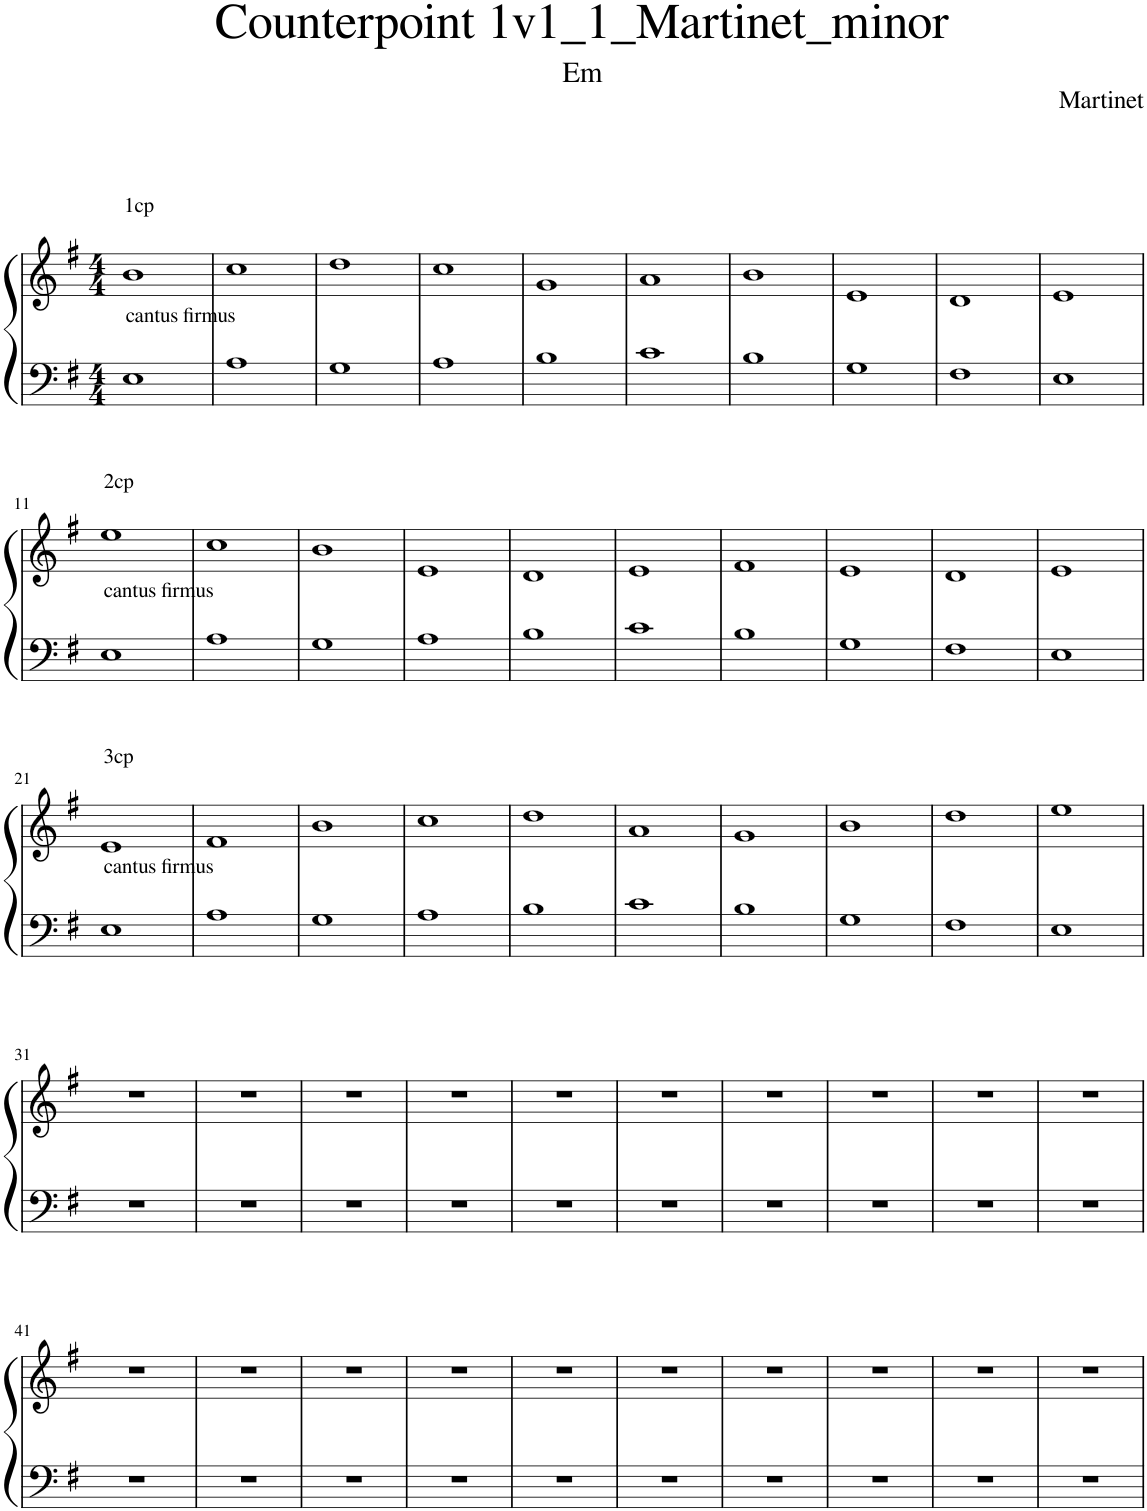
**kern	**kern
*part1	*part1
*staff2	*staff1
*I"Piano	*
*I'Pno.	*
*clefF4	*clefG2
*k[f#]	*k[f#]
*M4/4	*M4/4
=1	=1
!	!LO:TX:a:t=1cp
!LO:TX:a:t=cantus firmus	!
1E	1b
=2	=2
1A	1cc
=3	=3
1G	1dd
=4	=4
1A	1cc
=5	=5
1B	1g
=6	=6
1c	1a
=7	=7
1B	1b
=8	=8
1G	1e
=9	=9
1F#	1d
=10	=10
1E	1e
!!LO:LB:g=z
=11	=11
!	!LO:TX:a:t=2cp
!LO:TX:a:t=cantus firmus	!
1E	1ee
=12	=12
1A	1cc
=13	=13
1G	1b
=14	=14
1A	1e
=15	=15
1B	1d
=16	=16
1c	1e
=17	=17
1B	1f#
=18	=18
1G	1e
=19	=19
1F#	1d
=20	=20
1E	1e
!!LO:LB:g=z
=21	=21
!	!LO:TX:a:t=3cp
!LO:TX:a:t=cantus firmus	!
1E	1e
=22	=22
1A	1f#
=23	=23
1G	1b
=24	=24
1A	1cc
=25	=25
1B	1dd
=26	=26
1c	1a
=27	=27
1B	1g
=28	=28
1G	1b
=29	=29
1F#	1dd
=30	=30
1E	1ee
!!LO:LB:g=z
=31	=31
1r	1r
=32	=32
1r	1r
=33	=33
1r	1r
=34	=34
1r	1r
=35	=35
1r	1r
=36	=36
1r	1r
=37	=37
1r	1r
=38	=38
1r	1r
=39	=39
1r	1r
=40	=40
1r	1r
!!LO:LB:g=z
=41	=41
1r	1r
=42	=42
1r	1r
=43	=43
1r	1r
=44	=44
1r	1r
=45	=45
1r	1r
=46	=46
1r	1r
=47	=47
1r	1r
=48	=48
1r	1r
=49	=49
1r	1r
=50	=50
1r	1r
=	=
*-	*-
